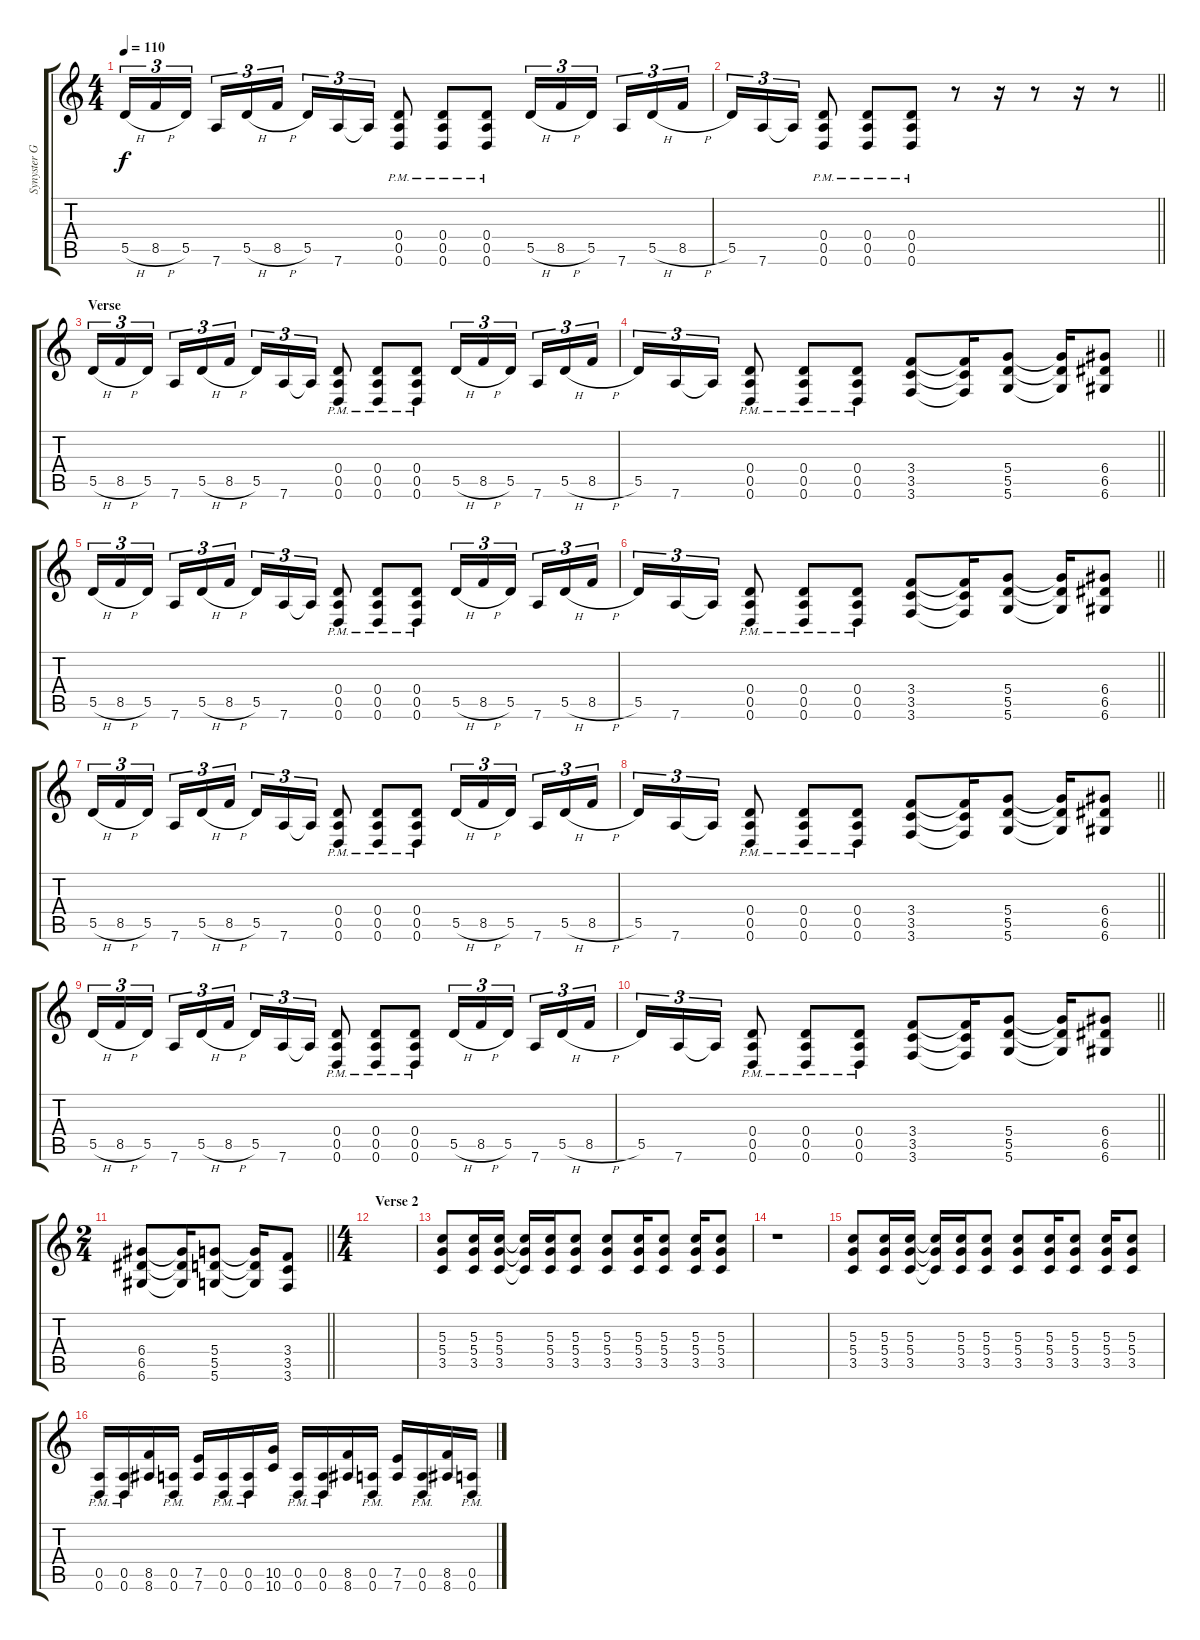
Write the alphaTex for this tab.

\track ("Synyster Gates - Lead" "Synyster G") {instrument overdrivenguitar}
\staff {score tabs}
\tuning (E4 B3 G3 D3 A2 D2) {hide}
\ts (4 4)
\tempo 110
\clef g2
\ks c
5.5{h}.16{tu (3 2) dy f} 8.5{h}.16{tu (3 2)} 5.5.16{tu (3 2) beam splitsecondary} 7.6.16{tu (3 2)} 5.5{h}.16{tu (3 2)} 8.5{h}.16{tu (3 2)} 5.5.16{tu (3 2)} 7.6.16{tu (3 2)} 7.6{t}.16{tu (3 2)} (0.4{pm} 0.5{pm} 0.6{pm}).8 (0.4{pm} 0.5{pm} 0.6{pm}).8 (0.4{pm} 0.5{pm} 0.6{pm}).8 5.5{h}.16{tu (3 2)} 8.5{h}.16{tu (3 2)} 5.5.16{tu (3 2) beam splitsecondary} 7.6.16{tu (3 2)} 5.5{h}.16{tu (3 2)} 8.5{h}.16{tu (3 2)} |
\barLineRight lightlight
5.5.16{tu (3 2)} 7.6.16{tu (3 2)} 7.6{t}.16{tu (3 2)} (0.4{pm} 0.5{pm} 0.6{pm}).8 (0.4{pm} 0.5{pm} 0.6{pm}).8 (0.4{pm} 0.5{pm} 0.6{pm}).8 r.8 r.16 r.8 r.16 r.8 |
\section ("" "Verse ")
5.5{h}.16{tu (3 2)} 8.5{h}.16{tu (3 2)} 5.5.16{tu (3 2) beam splitsecondary} 7.6.16{tu (3 2)} 5.5{h}.16{tu (3 2)} 8.5{h}.16{tu (3 2)} 5.5.16{tu (3 2)} 7.6.16{tu (3 2)} 7.6{t}.16{tu (3 2)} (0.4{pm} 0.5{pm} 0.6{pm}).8 (0.4{pm} 0.5{pm} 0.6{pm}).8 (0.4{pm} 0.5{pm} 0.6{pm}).8 5.5{h}.16{tu (3 2)} 8.5{h}.16{tu (3 2)} 5.5.16{tu (3 2) beam splitsecondary} 7.6.16{tu (3 2)} 5.5{h}.16{tu (3 2)} 8.5{h}.16{tu (3 2)} |
\barLineRight lightlight
5.5.16{tu (3 2)} 7.6.16{tu (3 2)} 7.6{t}.16{tu (3 2)} (0.4{pm} 0.5{pm} 0.6{pm}).8 (0.4{pm} 0.5{pm} 0.6{pm}).8 (0.4{pm} 0.5{pm} 0.6{pm}).8 (3.4 3.5 3.6).8 (3.4{t} 3.5{t} 3.6{t}).16 (5.4 5.5 5.6).8 (5.4{t} 5.5{t} 5.6{t}).16 (6.4 6.5 6.6).8 |
5.5{h}.16{tu (3 2)} 8.5{h}.16{tu (3 2)} 5.5.16{tu (3 2) beam splitsecondary} 7.6.16{tu (3 2)} 5.5{h}.16{tu (3 2)} 8.5{h}.16{tu (3 2)} 5.5.16{tu (3 2)} 7.6.16{tu (3 2)} 7.6{t}.16{tu (3 2)} (0.4{pm} 0.5{pm} 0.6{pm}).8 (0.4{pm} 0.5{pm} 0.6{pm}).8 (0.4{pm} 0.5{pm} 0.6{pm}).8 5.5{h}.16{tu (3 2)} 8.5{h}.16{tu (3 2)} 5.5.16{tu (3 2) beam splitsecondary} 7.6.16{tu (3 2)} 5.5{h}.16{tu (3 2)} 8.5{h}.16{tu (3 2)} |
\barLineRight lightlight
5.5.16{tu (3 2)} 7.6.16{tu (3 2)} 7.6{t}.16{tu (3 2)} (0.4{pm} 0.5{pm} 0.6{pm}).8 (0.4{pm} 0.5{pm} 0.6{pm}).8 (0.4{pm} 0.5{pm} 0.6{pm}).8 (3.4 3.5 3.6).8 (3.4{t} 3.5{t} 3.6{t}).16 (5.4 5.5 5.6).8 (5.4{t} 5.5{t} 5.6{t}).16 (6.4 6.5 6.6).8 |
5.5{h}.16{tu (3 2)} 8.5{h}.16{tu (3 2)} 5.5.16{tu (3 2) beam splitsecondary} 7.6.16{tu (3 2)} 5.5{h}.16{tu (3 2)} 8.5{h}.16{tu (3 2)} 5.5.16{tu (3 2)} 7.6.16{tu (3 2)} 7.6{t}.16{tu (3 2)} (0.4{pm} 0.5{pm} 0.6{pm}).8 (0.4{pm} 0.5{pm} 0.6{pm}).8 (0.4{pm} 0.5{pm} 0.6{pm}).8 5.5{h}.16{tu (3 2)} 8.5{h}.16{tu (3 2)} 5.5.16{tu (3 2) beam splitsecondary} 7.6.16{tu (3 2)} 5.5{h}.16{tu (3 2)} 8.5{h}.16{tu (3 2)} |
\barLineRight lightlight
5.5.16{tu (3 2)} 7.6.16{tu (3 2)} 7.6{t}.16{tu (3 2)} (0.4{pm} 0.5{pm} 0.6{pm}).8 (0.4{pm} 0.5{pm} 0.6{pm}).8 (0.4{pm} 0.5{pm} 0.6{pm}).8 (3.4 3.5 3.6).8 (3.4{t} 3.5{t} 3.6{t}).16 (5.4 5.5 5.6).8 (5.4{t} 5.5{t} 5.6{t}).16 (6.4 6.5 6.6).8 |
5.5{h}.16{tu (3 2)} 8.5{h}.16{tu (3 2)} 5.5.16{tu (3 2) beam splitsecondary} 7.6.16{tu (3 2)} 5.5{h}.16{tu (3 2)} 8.5{h}.16{tu (3 2)} 5.5.16{tu (3 2)} 7.6.16{tu (3 2)} 7.6{t}.16{tu (3 2)} (0.4{pm} 0.5{pm} 0.6{pm}).8 (0.4{pm} 0.5{pm} 0.6{pm}).8 (0.4{pm} 0.5{pm} 0.6{pm}).8 5.5{h}.16{tu (3 2)} 8.5{h}.16{tu (3 2)} 5.5.16{tu (3 2) beam splitsecondary} 7.6.16{tu (3 2)} 5.5{h}.16{tu (3 2)} 8.5{h}.16{tu (3 2)} |
\barLineRight lightlight
5.5.16{tu (3 2)} 7.6.16{tu (3 2)} 7.6{t}.16{tu (3 2)} (0.4{pm} 0.5{pm} 0.6{pm}).8 (0.4{pm} 0.5{pm} 0.6{pm}).8 (0.4{pm} 0.5{pm} 0.6{pm}).8 (3.4 3.5 3.6).8 (3.4{t} 3.5{t} 3.6{t}).16 (5.4 5.5 5.6).8 (5.4{t} 5.5{t} 5.6{t}).16 (6.4 6.5 6.6).8 |
\ts (2 4)
\barLineRight lightlight
(6.4 6.5 6.6).8 (6.4{t} 6.5{t} 6.6{t}).16 (5.4 5.5 5.6).8 (5.4{t} 5.5{t} 5.6{t}).16 (3.4 3.5 3.6).8 |
\ts (4 4)
\section ("" "Verse 2")
|
(5.3 5.4 3.5).8{volume 9} (5.3 5.4 3.5).16 (5.3 5.4 3.5).16 (5.3{t} 5.4{t} 3.5{t}).16 (5.3 5.4 3.5).16 (5.3 5.4 3.5).8 (5.3 5.4 3.5).8 (5.3 5.4 3.5).16 (5.3 5.4 3.5).8 (5.3 5.4 3.5).16 (5.3 5.4 3.5).8 |
r.1 |
(5.3 5.4 3.5).8 (5.3 5.4 3.5).16 (5.3 5.4 3.5).16 (5.3{t} 5.4{t} 3.5{t}).16 (5.3 5.4 3.5).16 (5.3 5.4 3.5).8 (5.3 5.4 3.5).8 (5.3 5.4 3.5).16 (5.3 5.4 3.5).8 (5.3 5.4 3.5).16 (5.3 5.4 3.5).8 |
(0.5{pm} 0.6{pm}).16{volume 12} (0.5{pm} 0.6{pm}).16 (8.5 8.6).16 (0.5{pm} 0.6{pm}).16 (7.5 7.6).16 (0.5{pm} 0.6{pm}).16 (0.5{pm} 0.6{pm}).16 (10.5 10.6).16 (0.5 0.6{pm}).16 (0.5{pm} 0.6{pm}).16 (8.5 8.6).16 (0.5{pm} 0.6{pm}).16 (7.5 7.6).16 (0.5{pm} 0.6{pm}).16 (8.5 8.6).16 (0.5{pm} 0.6{pm}).16
